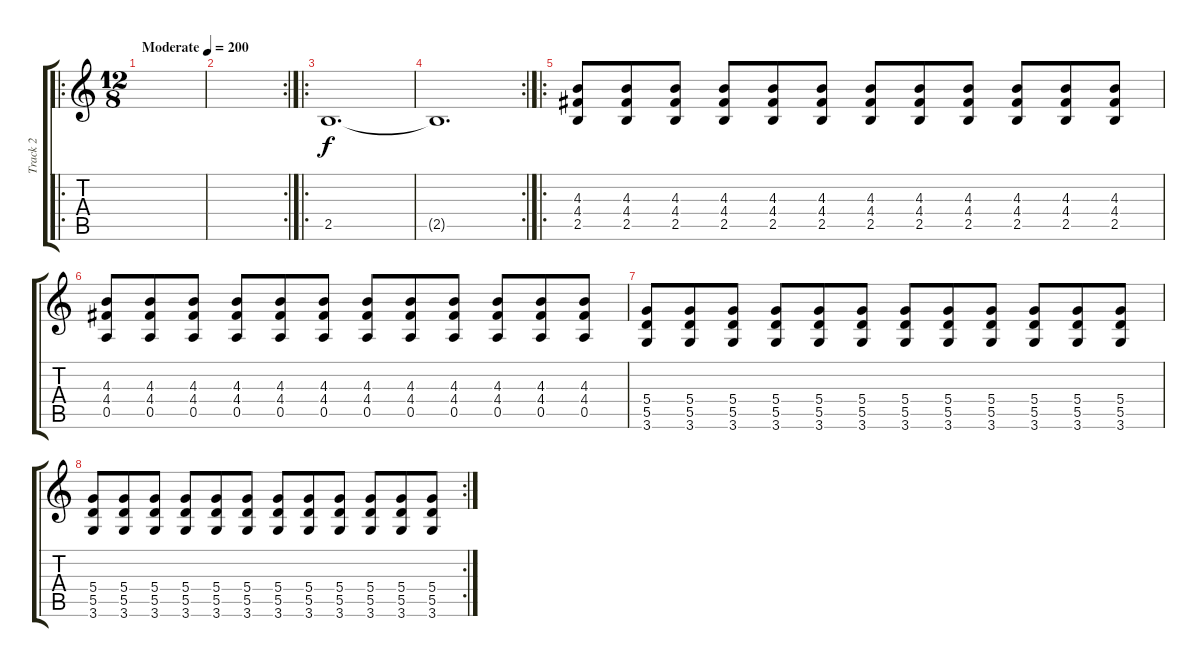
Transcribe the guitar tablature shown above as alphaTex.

\track ("Track 2" "Track 2") {instrument distortionguitar}
\staff {score tabs}
\tuning (E4 B3 G3 D3 A2 E2) {hide}
\ro
\ts (12 8)
\tempo (200 "Moderate")
\clef g2
\ks c
|
\rc 2
|
\ro
2.5.1{d} |
\rc 2
2.5{t}.1{d} |
\ro
(4.3 4.4 2.5).8 (4.3 4.4 2.5).8 (4.3 4.4 2.5).8 (4.3 4.4 2.5).8 (4.3 4.4 2.5).8 (4.3 4.4 2.5).8 (4.3 4.4 2.5).8 (4.3 4.4 2.5).8 (4.3 4.4 2.5).8 (4.3 4.4 2.5).8 (4.3 4.4 2.5).8 (4.3 4.4 2.5).8 |
(4.3 4.4 0.5).8 (4.3 4.4 0.5).8 (4.3 4.4 0.5).8 (4.3 4.4 0.5).8 (4.3 4.4 0.5).8 (4.3 4.4 0.5).8 (4.3 4.4 0.5).8 (4.3 4.4 0.5).8 (4.3 4.4 0.5).8 (4.3 4.4 0.5).8 (4.3 4.4 0.5).8 (4.3 4.4 0.5).8 |
(5.4 5.5 3.6).8 (5.4 5.5 3.6).8 (5.4 5.5 3.6).8 (5.4 5.5 3.6).8 (5.4 5.5 3.6).8 (5.4 5.5 3.6).8 (5.4 5.5 3.6).8 (5.4 5.5 3.6).8 (5.4 5.5 3.6).8 (5.4 5.5 3.6).8 (5.4 5.5 3.6).8 (5.4 5.5 3.6).8 |
\rc 2
(5.4 5.5 3.6).8 (5.4 5.5 3.6).8 (5.4 5.5 3.6).8 (5.4 5.5 3.6).8 (5.4 5.5 3.6).8 (5.4 5.5 3.6).8 (5.4 5.5 3.6).8 (5.4 5.5 3.6).8 (5.4 5.5 3.6).8 (5.4 5.5 3.6).8 (5.4 5.5 3.6).8 (5.4 5.5 3.6).8
